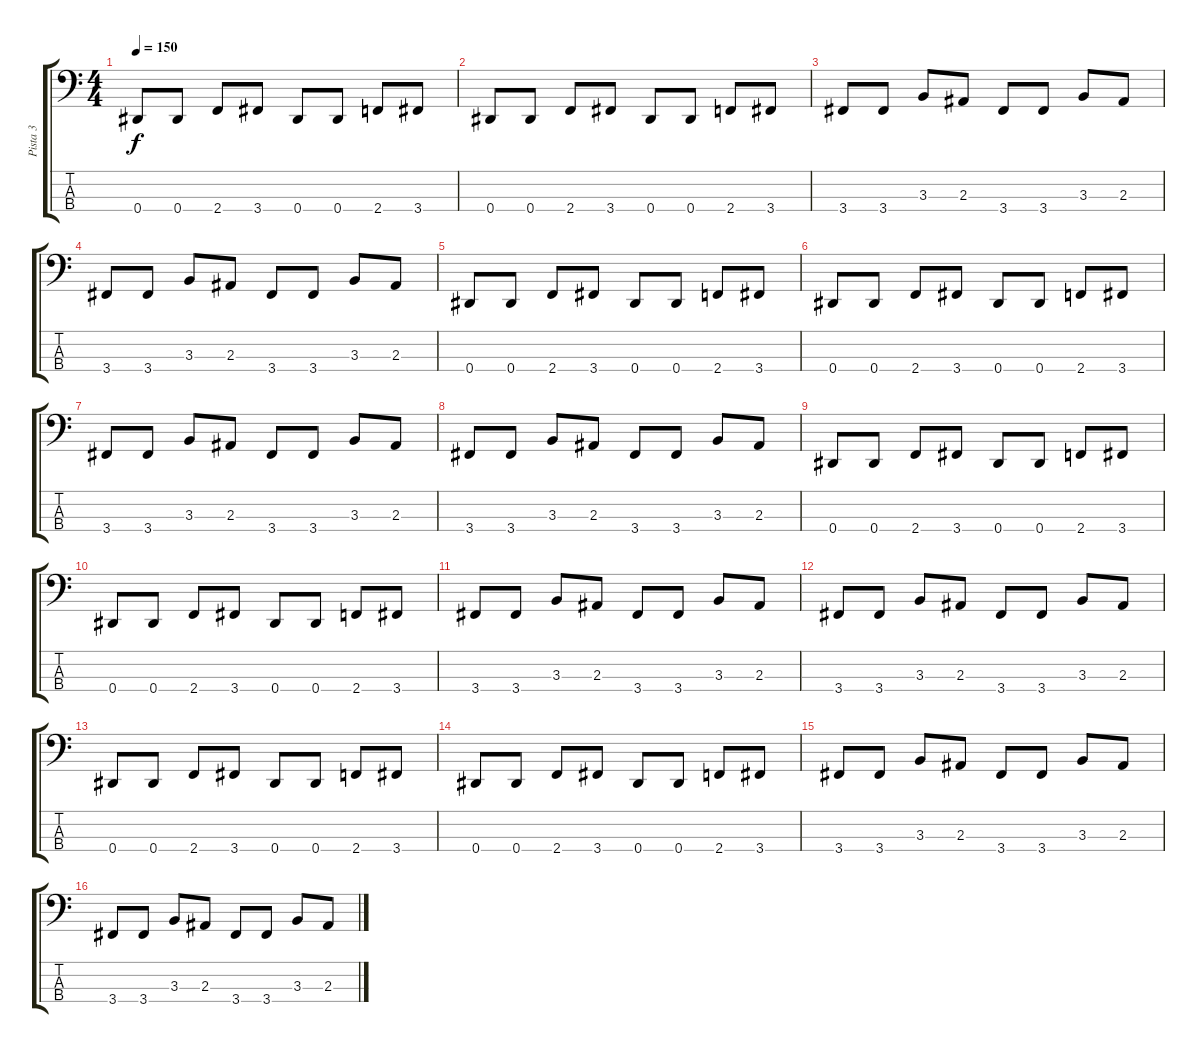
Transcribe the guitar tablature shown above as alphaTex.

\track ("Pista 3" "Pista 3") {instrument electricbassfinger}
\staff {score tabs}
\tuning (Gb2 Db2 Ab1 Eb1) {hide}
\ts (4 4)
\tempo 150
\clef f4
\ks c
0.4.8{dy f} 0.4.8 2.4.8 3.4.8 0.4.8 0.4.8 2.4.8 3.4.8 |
0.4.8 0.4.8 2.4.8 3.4.8 0.4.8 0.4.8 2.4.8 3.4.8 |
3.4.8 3.4.8 3.3.8 2.3.8 3.4.8 3.4.8 3.3.8 2.3.8 |
3.4.8 3.4.8 3.3.8 2.3.8 3.4.8 3.4.8 3.3.8 2.3.8 |
0.4.8 0.4.8 2.4.8 3.4.8 0.4.8 0.4.8 2.4.8 3.4.8 |
0.4.8 0.4.8 2.4.8 3.4.8 0.4.8 0.4.8 2.4.8 3.4.8 |
3.4.8 3.4.8 3.3.8 2.3.8 3.4.8 3.4.8 3.3.8 2.3.8 |
3.4.8 3.4.8 3.3.8 2.3.8 3.4.8 3.4.8 3.3.8 2.3.8 |
0.4.8 0.4.8 2.4.8 3.4.8 0.4.8 0.4.8 2.4.8 3.4.8 |
0.4.8 0.4.8 2.4.8 3.4.8 0.4.8 0.4.8 2.4.8 3.4.8 |
3.4.8 3.4.8 3.3.8 2.3.8 3.4.8 3.4.8 3.3.8 2.3.8 |
3.4.8 3.4.8 3.3.8 2.3.8 3.4.8 3.4.8 3.3.8 2.3.8 |
0.4.8 0.4.8 2.4.8 3.4.8 0.4.8 0.4.8 2.4.8 3.4.8 |
0.4.8 0.4.8 2.4.8 3.4.8 0.4.8 0.4.8 2.4.8 3.4.8 |
3.4.8 3.4.8 3.3.8 2.3.8 3.4.8 3.4.8 3.3.8 2.3.8 |
3.4.8 3.4.8 3.3.8 2.3.8 3.4.8 3.4.8 3.3.8 2.3.8
